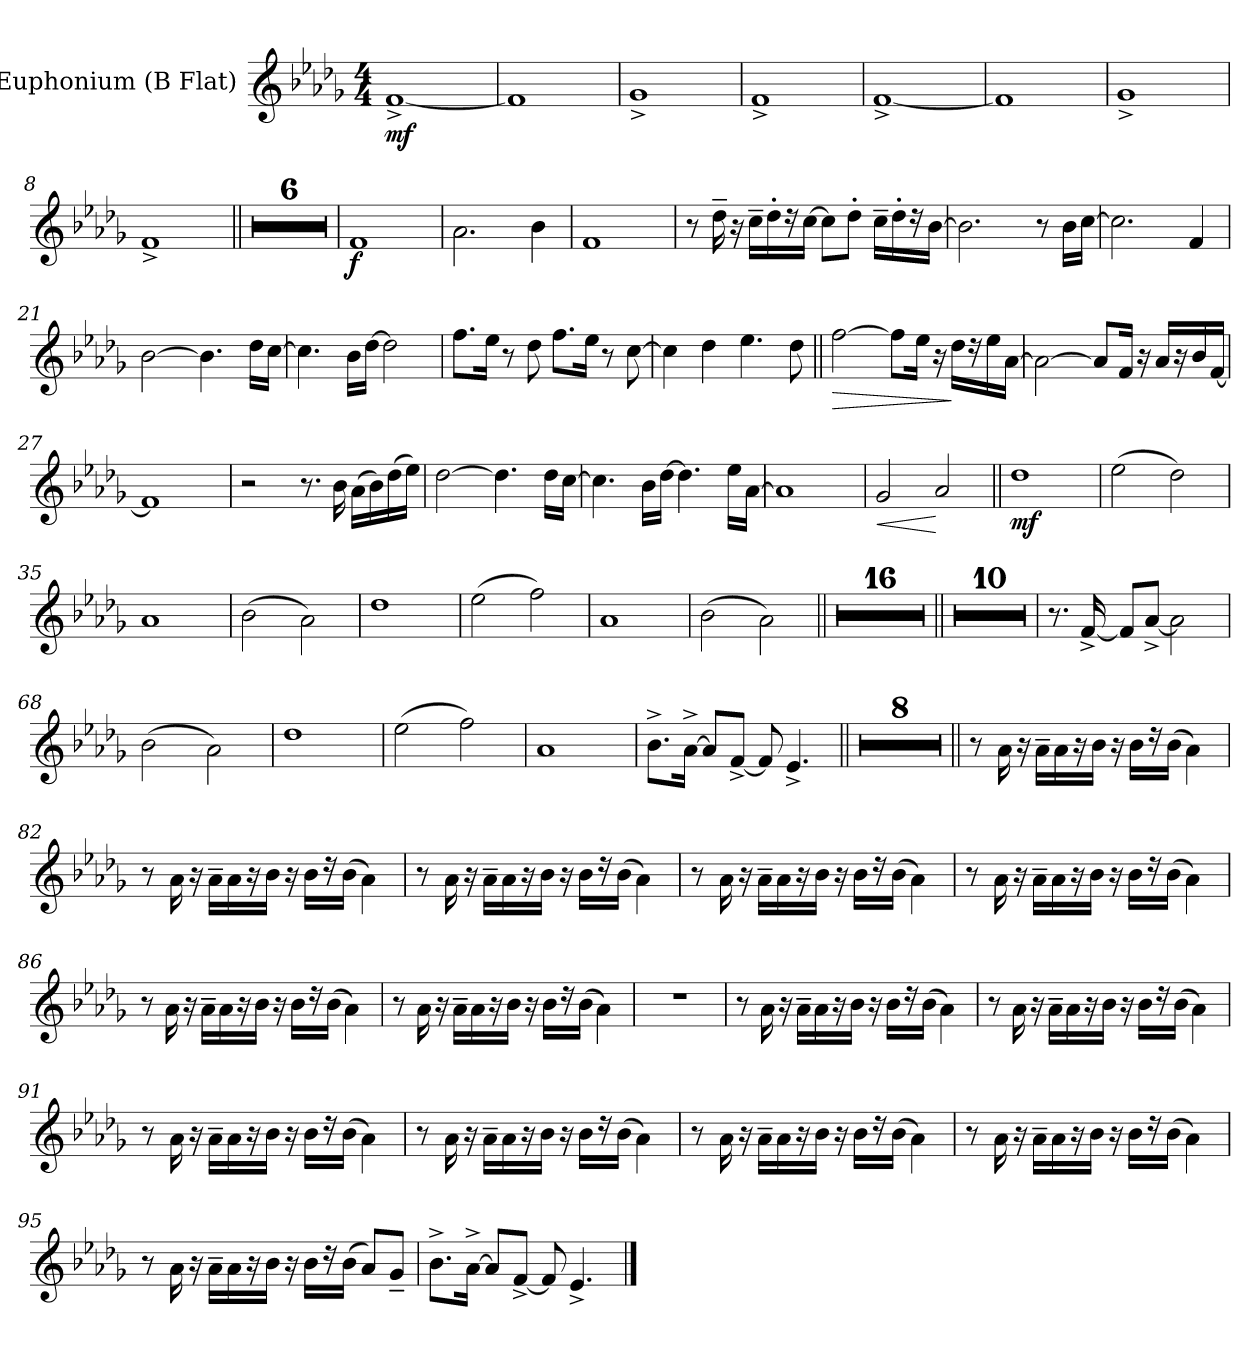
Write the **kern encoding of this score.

**kern	**dynam
*part1	*part1
*staff1	*staff1
*I"Euphonium (B Flat)	*
!!LO:PB:g=z
*clefG2	*
*ITrd8c14	*
*k[b-e-a-d-g-]	*
*b-:	*
*M4/4	*
*MM90	*
=1	=1
!	!LO:DY:b
[1F^</	mf
=2	=2
1F/]	.
=3	=3
1G-^</	.
=4	=4
1F^</	.
=5	=5
[1F^</	.
=6	=6
1F/]	.
=7	=7
1G-^</	.
=8	=8
1F^</	.
!!LO:LB:g=z
=9||	=9||
1r	.
=10	=10
1r	.
=11	=11
1r	.
=12	=12
1r	.
=13	=13
1r	.
=14	=14
1r	.
=15	=15
!	!LO:DY:b
1F/	f
=16	=16
2.A-\	.
4B-\	.
=17	=17
1F/	.
=18	=18
8r	.
16d-~>\	.
16r	.
16c~>\LL	.
16d-'>\	.
16r	.
[16c\JJ	.
8c\L]	.
8d-'>\J	.
16c~>\LL	.
16d-'>\	.
16r	.
[16B-\JJ	.
!!LO:LB:g=z
=19	=19
2.B-\]	.
8r	.
16B-\LL	.
[16c\JJ	.
=20	=20
2.c\]	.
4F/	.
=21	=21
[2B-\	.
4.B-\]	.
16d-\LL	.
[16c\JJ	.
=22	=22
4.c\]	.
16B-\LL	.
[16d-\JJ	.
2d-\]	.
=23	=23
8.f\L	.
16e-\Jk	.
8r	.
8d-\	.
8.f\L	.
16e-\Jk	.
8r	.
[8c\	.
!!LO:LB:g=z
=24	=24
4c\]	.
4d-\	.
4.e-\	.
8d-\	.
=25||	=25||
!	!LO:HP:b
[2f\	>
8f\L]	.
16e-\Jk	.
16r	.
16d-\LL	]
16r	.
16e-\	.
[16A-\JJ	.
=26	=26
2A-\_	.
8A-/L]	.
16F/Jk	.
16r	.
16A-/LL	.
16r	.
16B-/	.
[16F/JJ	.
=27	=27
1F/]	.
!!LO:LB:g=z
=28	=28
2r	.
8.r	.
16B-\	.
(16A-\LL	.
16B-\)	.
(16d-\	.
16e-\JJ)	.
=29	=29
[2d-\	.
4.d-\]	.
16d-\LL	.
[16c\JJ	.
=30	=30
4.c\]	.
16B-\LL	.
[16d-\JJ	.
4.d-\]	.
16e-\LL	.
[16A-\JJ	.
=31	=31
1A-\]	.
=32	=32
!	!LO:HP:b
2G-/	<
2A-/	[
=33||	=33||
!	!LO:DY:b
1d-\	mf
!!LO:LB:g=z
=34	=34
(2e-\	.
2d-\)	.
=35	=35
1A-\	.
=36	=36
(2B-\	.
2A-\)	.
=37	=37
1d-\	.
=38	=38
(2e-\	.
2f\)	.
=39	=39
1A-\	.
=40	=40
(2B-\	.
2A-\)	.
!!LO:LB:g=z
=41||	=41||
1r	.
=42	=42
1r	.
=43	=43
1r	.
=44	=44
1r	.
=45	=45
1r	.
=46	=46
1r	.
=47	=47
1r	.
=48	=48
1r	.
=49	=49
1r	.
=50	=50
1r	.
=51	=51
1r	.
=52	=52
1r	.
=53	=53
1r	.
=54	=54
1r	.
=55	=55
1r	.
=56	=56
1r	.
=57||	=57||
1r	.
=58	=58
1r	.
=59	=59
1r	.
=60	=60
1r	.
=61	=61
1r	.
=62	=62
1r	.
=63	=63
1r	.
=64	=64
1r	.
=65	=65
1r	.
=66	=66
1r	.
=67	=67
8.r	.
[16F^</	.
8F/L]	.
[8A-^</J	.
2A-\]	.
=68	=68
(2B-\	.
2A-\)	.
=69	=69
1d-\	.
!!LO:LB:g=z
=70	=70
(2e-\	.
2f\)	.
=71	=71
1A-\	.
=72	=72
8.B-^>\L	.
[16A-^>\Jk	.
8A-/L]	.
[8F^</J	.
8F/]	.
4.E-^</	.
=73||	=73||
1r	.
=74	=74
1r	.
=75	=75
1r	.
=76	=76
1r	.
=77	=77
1r	.
=78	=78
1r	.
=79	=79
1r	.
=80	=80
1r	.
!!LO:LB:g=z
=81||	=81||
8r	.
16A-\	.
16r	.
16A-~>\LL	.
16A-\	.
16r	.
16B-\JJ	.
16r	.
16B-\LL	.
16r	.
(16B-\JJ	.
4A-\)	.
=82	=82
8r	.
16A-\	.
16r	.
16A-~>\LL	.
16A-\	.
16r	.
16B-\JJ	.
16r	.
16B-\LL	.
16r	.
(16B-\JJ	.
4A-\)	.
=83	=83
8r	.
16A-\	.
16r	.
16A-~>\LL	.
16A-\	.
16r	.
16B-\JJ	.
16r	.
16B-\LL	.
16r	.
(16B-\JJ	.
4A-\)	.
!!LO:PB:g=z
=84	=84
8r	.
16A-\	.
16r	.
16A-~>\LL	.
16A-\	.
16r	.
16B-\JJ	.
16r	.
16B-\LL	.
16r	.
(16B-\JJ	.
4A-\)	.
=85	=85
8r	.
16A-\	.
16r	.
16A-~>\LL	.
16A-\	.
16r	.
16B-\JJ	.
16r	.
16B-\LL	.
16r	.
(16B-\JJ	.
4A-\)	.
=86	=86
8r	.
16A-\	.
16r	.
16A-~>\LL	.
16A-\	.
16r	.
16B-\JJ	.
16r	.
16B-\LL	.
16r	.
(16B-\JJ	.
4A-\)	.
!!LO:LB:g=z
=87	=87
8r	.
16A-\	.
16r	.
16A-~>\LL	.
16A-\	.
16r	.
16B-\JJ	.
16r	.
16B-\LL	.
16r	.
(16B-\JJ	.
4A-\)	.
=88	=88
1r	.
=89	=89
8r	.
16A-\	.
16r	.
16A-~>\LL	.
16A-\	.
16r	.
16B-\JJ	.
16r	.
16B-\LL	.
16r	.
(16B-\JJ	.
4A-\)	.
!!LO:LB:g=z
=90	=90
8r	.
16A-\	.
16r	.
16A-~>\LL	.
16A-\	.
16r	.
16B-\JJ	.
16r	.
16B-\LL	.
16r	.
(16B-\JJ	.
4A-\)	.
=91	=91
8r	.
16A-\	.
16r	.
16A-~>\LL	.
16A-\	.
16r	.
16B-\JJ	.
16r	.
16B-\LL	.
16r	.
(16B-\JJ	.
4A-\)	.
=92	=92
8r	.
16A-\	.
16r	.
16A-~>\LL	.
16A-\	.
16r	.
16B-\JJ	.
16r	.
16B-\LL	.
16r	.
(16B-\JJ	.
4A-\)	.
!!LO:LB:g=z
=93	=93
8r	.
16A-\	.
16r	.
16A-~>\LL	.
16A-\	.
16r	.
16B-\JJ	.
16r	.
16B-\LL	.
16r	.
(16B-\JJ	.
4A-\)	.
=94	=94
8r	.
16A-\	.
16r	.
16A-~>\LL	.
16A-\	.
16r	.
16B-\JJ	.
16r	.
16B-\LL	.
16r	.
(16B-\JJ	.
4A-\)	.
=95	=95
8r	.
16A-\	.
16r	.
16A-~>\LL	.
16A-\	.
16r	.
16B-\JJ	.
16r	.
16B-\LL	.
16r	.
(16B-\JJ	.
8A-/L)	.
8G-~</J	.
!!LO:LB:g=z
=96	=96
8.B-^>\L	.
[16A-^>\Jk	.
8A-/L]	.
[8F^</J	.
8F/]	.
4.E-^</	.
==	==
*-	*-
